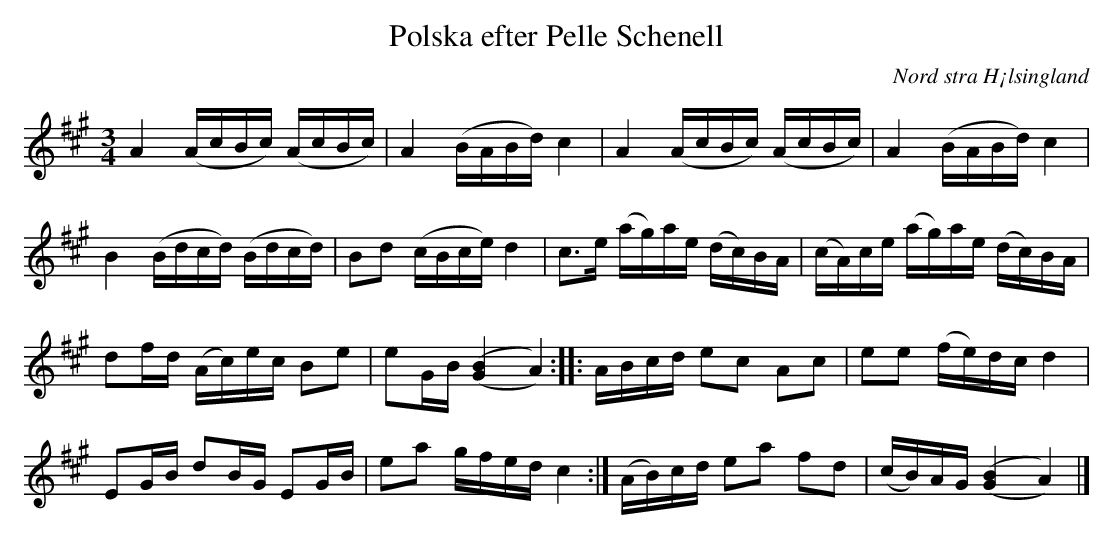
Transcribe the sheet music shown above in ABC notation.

X:1
T: Polska efter Pelle Schenell
O: Nord stra H¡lsingland
M: 3/4
L: 1/16
K: A
A4 (AcBc) (AcBc) | A4 (BABd) c4 | A4 (AcBc) (AcBc) | A4 (BABd) c4 |
B4 (Bdcd) (Bdcd) | B2d2 (cBce) d4 | c2>e2 (ag)ae (dc)BA | (cA)ce (ag)ae (dc)BA |
d2fd (Ac)ec B2e2 | e2GB [('B(G]4 A4)) :: ABcd e2c2 A2c2 | e2e2 (fe)dc d4 |
E2GB d2BG E2GB | e2a2 gfed c4 :| (AB)cd e2a2 f2d2 | (cB)AG [('B(G]4 A4)) |]
